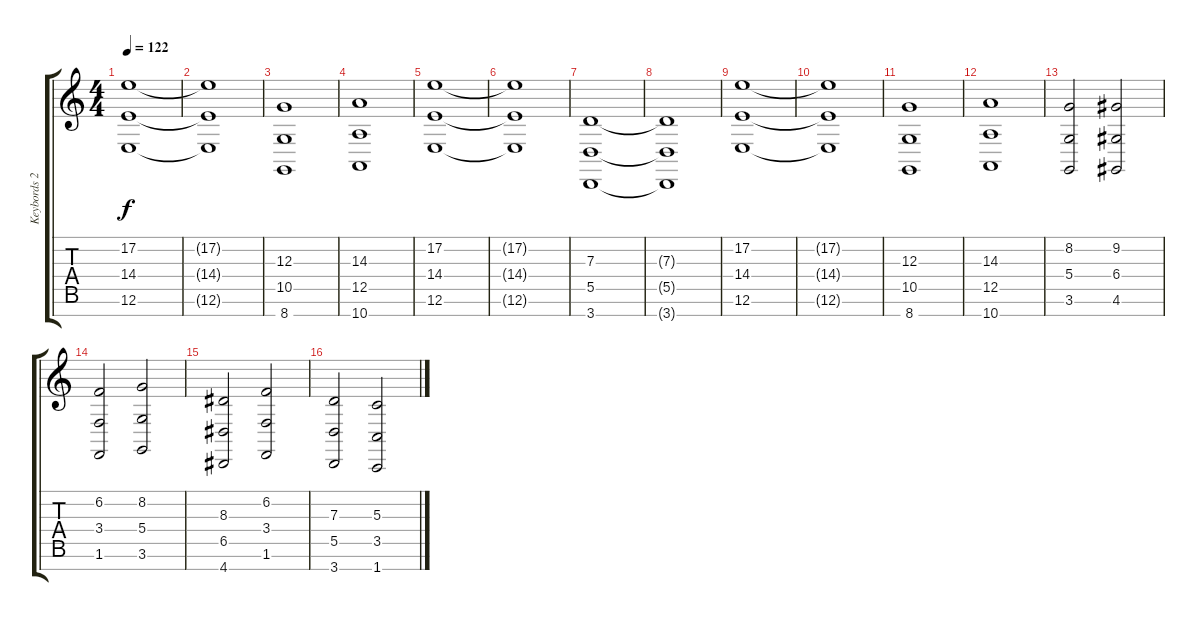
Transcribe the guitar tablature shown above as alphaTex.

\track ("Keybords 2" "Keybords 2") {instrument churchorgan}
\staff {score tabs}
\tuning (E4 B3 G3 D3 A2 E2 B1) {hide}
\ts (4 4)
\tempo 122
\clef g2
\ks c
(17.2 14.4 12.6).1{dy f} |
(17.2{t} 14.4{t} 12.6{t}).1 |
(12.3 10.5 8.7).1 |
(14.3 12.5 10.7).1 |
(17.2 14.4 12.6).1 |
(17.2{t} 14.4{t} 12.6{t}).1 |
(7.3 5.5 3.7).1 |
(7.3{t} 5.5{t} 3.7{t}).1 |
(17.2 14.4 12.6).1 |
(17.2{t} 14.4{t} 12.6{t}).1 |
(12.3 10.5 8.7).1 |
(14.3 12.5 10.7).1 |
(8.2 5.4 3.6).2{volume 12 instrument stringensemble1} (9.2 6.4 4.6).2 |
(6.2 3.4 1.6).2 (8.2 5.4 3.6).2 |
(8.3 6.5 4.7).2 (6.2 3.4 1.6).2 |
(7.3 5.5 3.7).2 (5.3 3.5 1.7).2
